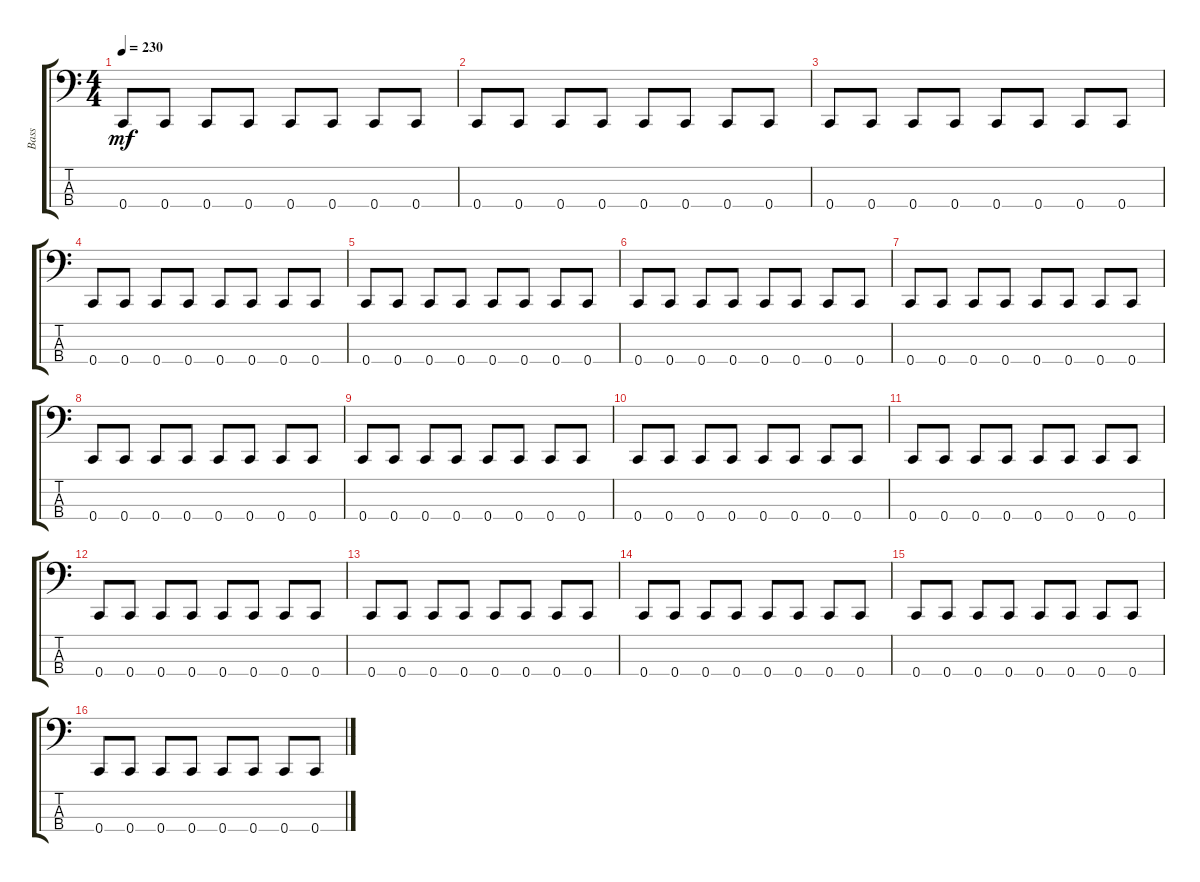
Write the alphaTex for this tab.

\track ("Bass" "Bass") {instrument electricbasspick}
\staff {score tabs}
\tuning (F2 C2 G1 C1) {hide}
\ts (4 4)
\tempo 230
\clef f4
\ks c
0.4.8{dy mf} 0.4.8 0.4.8 0.4.8 0.4.8 0.4.8 0.4.8 0.4.8 |
0.4.8 0.4.8 0.4.8 0.4.8 0.4.8 0.4.8 0.4.8 0.4.8 |
0.4.8 0.4.8 0.4.8 0.4.8 0.4.8 0.4.8 0.4.8 0.4.8 |
0.4.8 0.4.8 0.4.8 0.4.8 0.4.8 0.4.8 0.4.8 0.4.8 |
0.4.8 0.4.8 0.4.8 0.4.8 0.4.8 0.4.8 0.4.8 0.4.8 |
0.4.8 0.4.8 0.4.8 0.4.8 0.4.8 0.4.8 0.4.8 0.4.8 |
0.4.8 0.4.8 0.4.8 0.4.8 0.4.8 0.4.8 0.4.8 0.4.8 |
0.4.8 0.4.8 0.4.8 0.4.8 0.4.8 0.4.8 0.4.8 0.4.8 |
0.4.8 0.4.8 0.4.8 0.4.8 0.4.8 0.4.8 0.4.8 0.4.8 |
0.4.8 0.4.8 0.4.8 0.4.8 0.4.8 0.4.8 0.4.8 0.4.8 |
0.4.8 0.4.8 0.4.8 0.4.8 0.4.8 0.4.8 0.4.8 0.4.8 |
0.4.8 0.4.8 0.4.8 0.4.8 0.4.8 0.4.8 0.4.8 0.4.8 |
0.4.8 0.4.8 0.4.8 0.4.8 0.4.8 0.4.8 0.4.8 0.4.8 |
0.4.8 0.4.8 0.4.8 0.4.8 0.4.8 0.4.8 0.4.8 0.4.8 |
0.4.8 0.4.8 0.4.8 0.4.8 0.4.8 0.4.8 0.4.8 0.4.8 |
0.4.8 0.4.8 0.4.8 0.4.8 0.4.8 0.4.8 0.4.8 0.4.8
